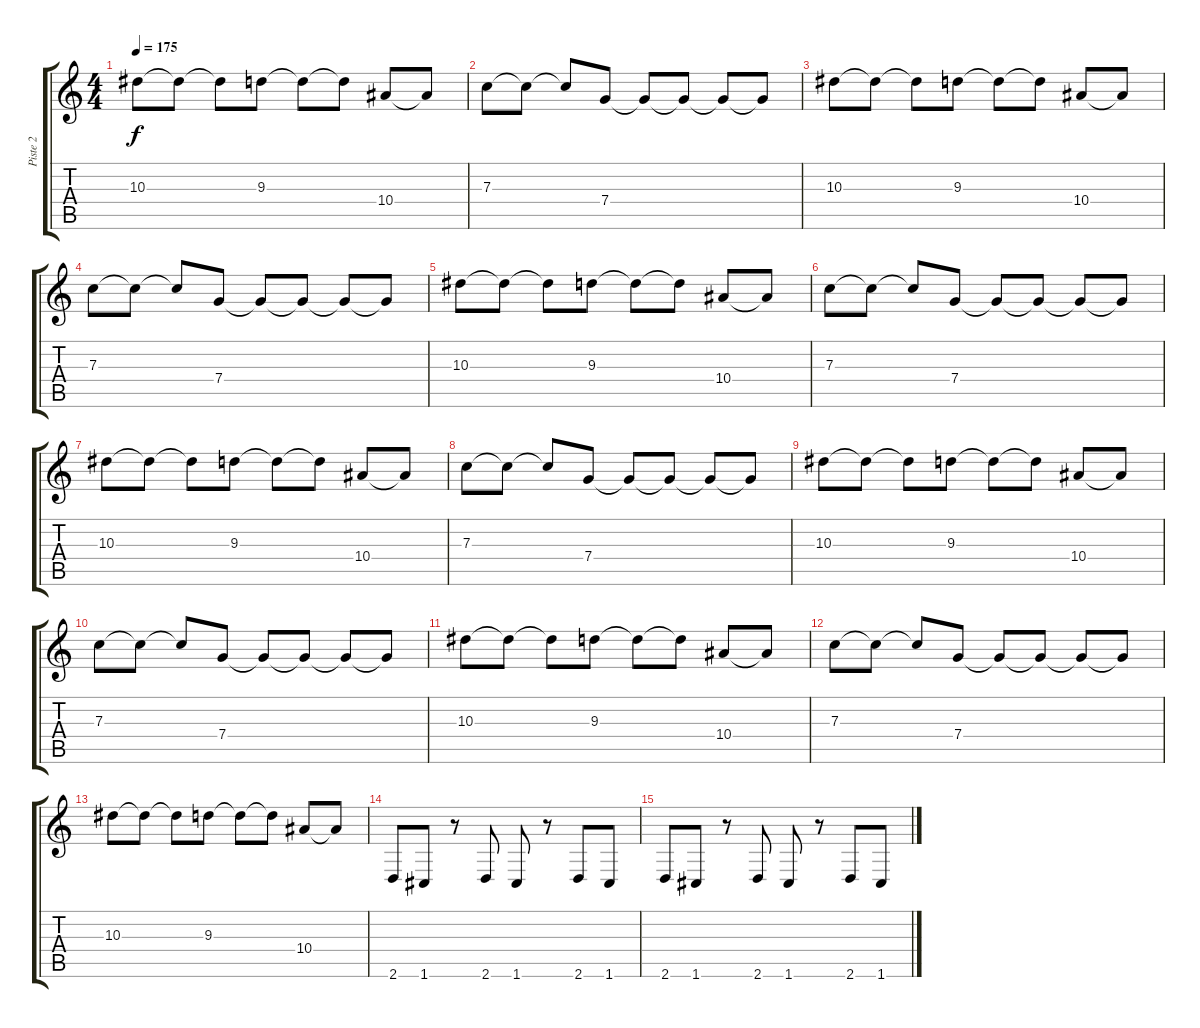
\track ("Piste 2" "Piste 2") {instrument distortionguitar}
\staff {score tabs}
\tuning (D4 A3 F3 C3 G2 C2) {hide}
\ts (4 4)
\tempo 175
\clef g2
\ks c
10.3.8{dy f} 10.3{t}.8 10.3{t}.8 9.3.8 9.3{t}.8 9.3{t}.8 10.4.8 10.4{t}.8 |
7.3.8 7.3{t}.8 7.3{t}.8 7.4.8 7.4{t}.8 7.4{t}.8 7.4{t}.8 7.4{t}.8 |
10.3.8 10.3{t}.8 10.3{t}.8 9.3.8 9.3{t}.8 9.3{t}.8 10.4.8 10.4{t}.8 |
7.3.8 7.3{t}.8 7.3{t}.8 7.4.8 7.4{t}.8 7.4{t}.8 7.4{t}.8 7.4{t}.8 |
10.3.8 10.3{t}.8 10.3{t}.8 9.3.8 9.3{t}.8 9.3{t}.8 10.4.8 10.4{t}.8 |
7.3.8 7.3{t}.8 7.3{t}.8 7.4.8 7.4{t}.8 7.4{t}.8 7.4{t}.8 7.4{t}.8 |
10.3.8 10.3{t}.8 10.3{t}.8 9.3.8 9.3{t}.8 9.3{t}.8 10.4.8 10.4{t}.8 |
7.3.8 7.3{t}.8 7.3{t}.8 7.4.8 7.4{t}.8 7.4{t}.8 7.4{t}.8 7.4{t}.8 |
10.3.8 10.3{t}.8 10.3{t}.8 9.3.8 9.3{t}.8 9.3{t}.8 10.4.8 10.4{t}.8 |
7.3.8 7.3{t}.8 7.3{t}.8 7.4.8 7.4{t}.8 7.4{t}.8 7.4{t}.8 7.4{t}.8 |
10.3.8 10.3{t}.8 10.3{t}.8 9.3.8 9.3{t}.8 9.3{t}.8 10.4.8 10.4{t}.8 |
7.3.8 7.3{t}.8 7.3{t}.8 7.4.8 7.4{t}.8 7.4{t}.8 7.4{t}.8 7.4{t}.8 |
10.3.8 10.3{t}.8 10.3{t}.8 9.3.8 9.3{t}.8 9.3{t}.8 10.4.8 10.4{t}.8 |
2.6.8 1.6.8 r.8 2.6.8 1.6.8 r.8 2.6.8 1.6.8 |
2.6.8 1.6.8 r.8 2.6.8 1.6.8 r.8 2.6.8 1.6.8
